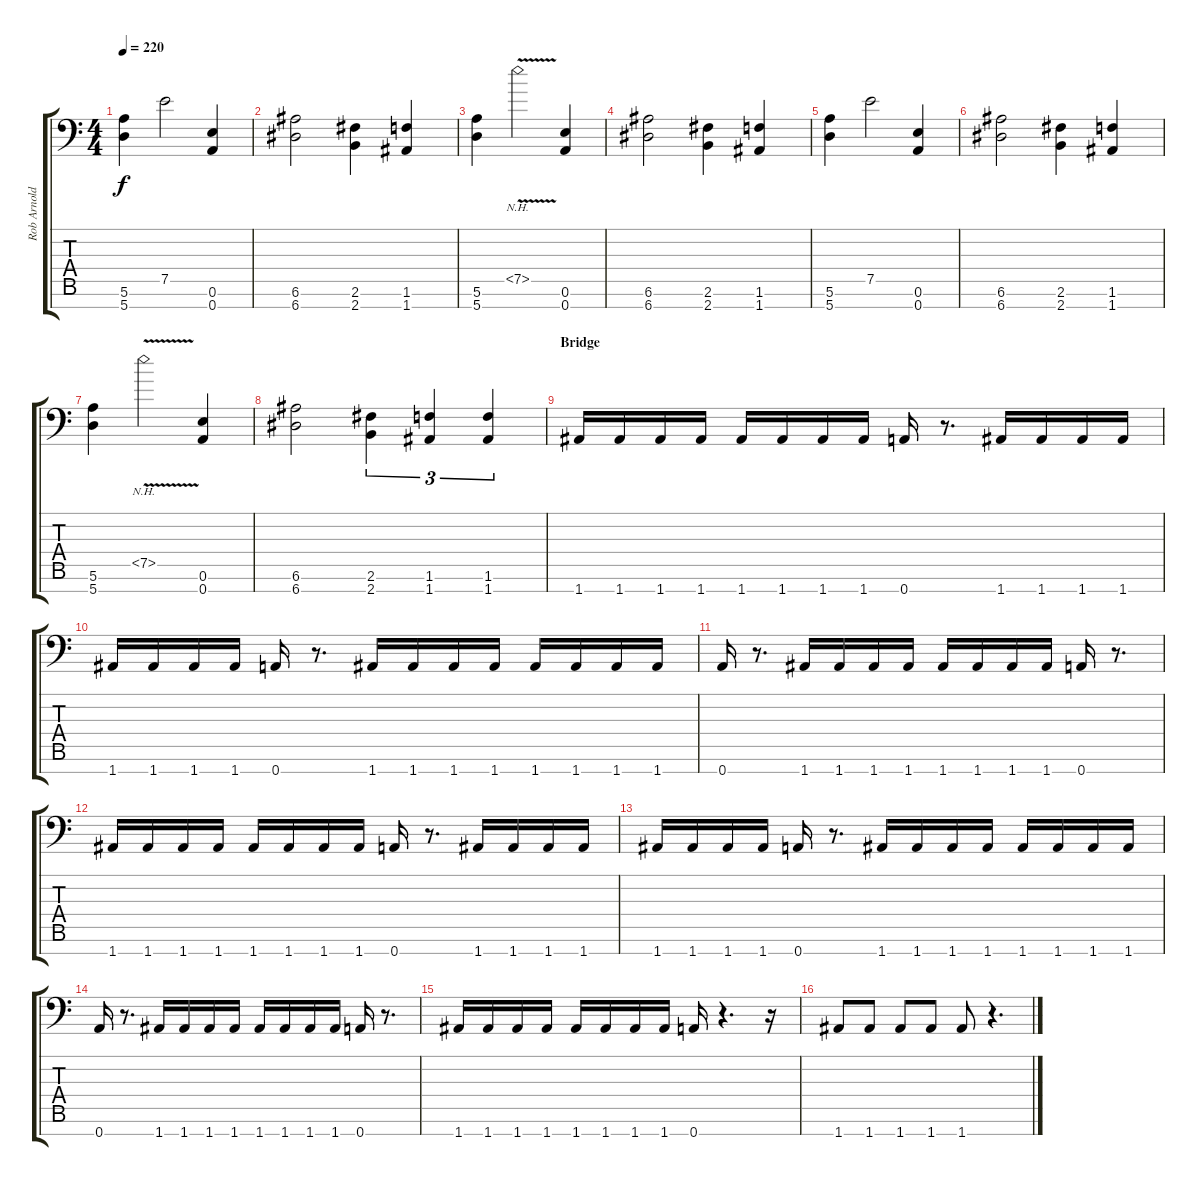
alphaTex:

\track ("Rob Arnold - Guitar" "Rob Arnold") {instrument distortionguitar}
\staff {score tabs}
\tuning (E4 B3 G3 D3 A2 E2 A1) {hide}
\ts (4 4)
\tempo 220
\clef f4
\ks c
(5.6 5.7).4{dy f} 7.5.2 (0.6 0.7).4 |
(6.6 6.7).2 (2.6 2.7).4 (1.6 1.7).4 |
(5.6 5.7).4 7.5{nh v}.2 (0.6 0.7).4 |
(6.6 6.7).2 (2.6 2.7).4 (1.6 1.7).4 |
(5.6 5.7).4 7.5.2 (0.6 0.7).4 |
(6.6 6.7).2 (2.6 2.7).4 (1.6 1.7).4 |
(5.6 5.7).4 7.5{nh v}.2 (0.6 0.7).4 |
(6.6 6.7).2 (2.6 2.7).4{tu (3 2)} (1.6 1.7).4{tu (3 2)} (1.6 1.7).4{tu (3 2)} |
\section ("" "Bridge")
1.7.16 1.7.16 1.7.16 1.7.16 1.7.16 1.7.16 1.7.16 1.7.16 0.7.16 r.8{d} 1.7.16 1.7.16 1.7.16 1.7.16 |
1.7.16 1.7.16 1.7.16 1.7.16 0.7.16 r.8{d} 1.7.16 1.7.16 1.7.16 1.7.16 1.7.16 1.7.16 1.7.16 1.7.16 |
0.7.16 r.8{d} 1.7.16 1.7.16 1.7.16 1.7.16 1.7.16 1.7.16 1.7.16 1.7.16 0.7.16 r.8{d} |
1.7.16 1.7.16 1.7.16 1.7.16 1.7.16 1.7.16 1.7.16 1.7.16 0.7.16 r.8{d} 1.7.16 1.7.16 1.7.16 1.7.16 |
1.7.16 1.7.16 1.7.16 1.7.16 0.7.16 r.8{d} 1.7.16 1.7.16 1.7.16 1.7.16 1.7.16 1.7.16 1.7.16 1.7.16 |
0.7.16 r.8{d} 1.7.16 1.7.16 1.7.16 1.7.16 1.7.16 1.7.16 1.7.16 1.7.16 0.7.16 r.8{d} |
1.7.16 1.7.16 1.7.16 1.7.16 1.7.16 1.7.16 1.7.16 1.7.16 0.7.16 r.4{d} r.16 |
1.7.8 1.7.8 1.7.8 1.7.8 1.7.8 r.4{d}
